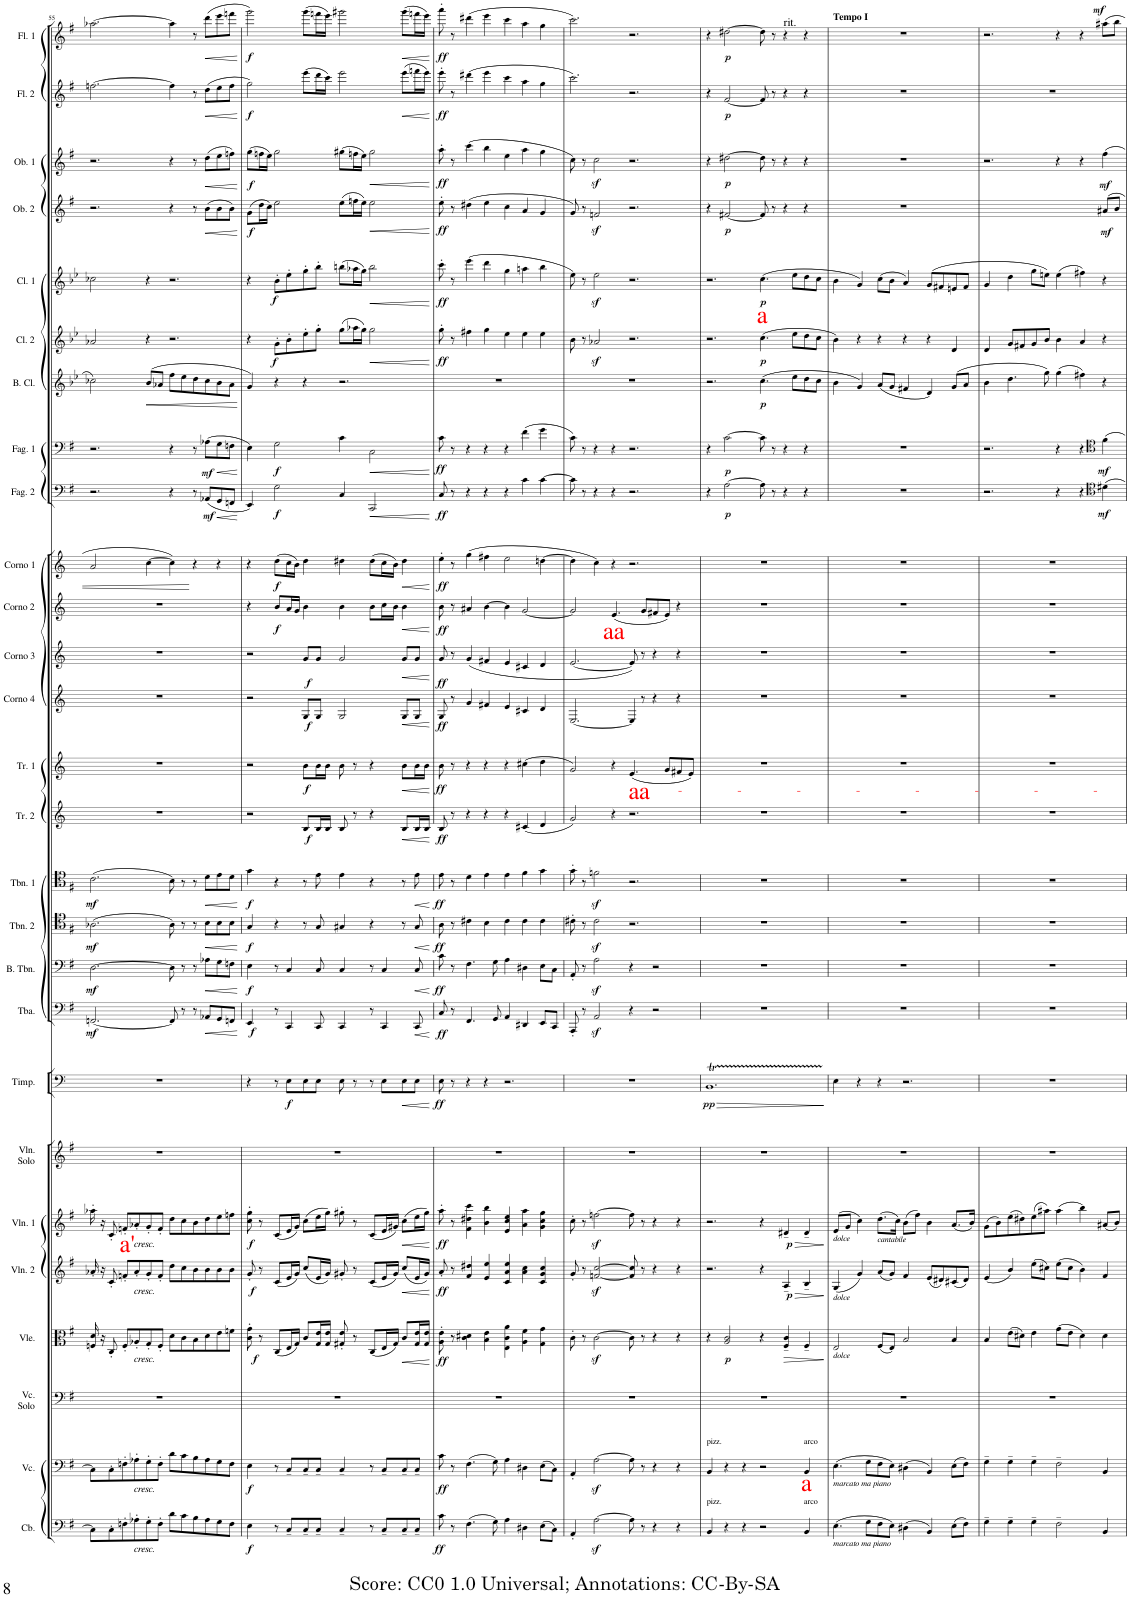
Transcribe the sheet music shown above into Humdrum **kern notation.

**kern	**dynam	**kern	**text	**dynam	**kern	**kern	**dynam	**kern	**dynam	**kern	**text	**dynam	**kern	**kern	**dynam	**kern	**dynam	**kern	**dynam	**kern	**dynam	**kern	**dynam	**kern	**dynam	**kern	**text	**dynam	**kern	**dynam	**kern	**dynam	**kern	**text	**dynam	**kern	**dynam	**kern	**dynam	**kern	**dynam	**kern	**dynam	**kern	**dynam	**kern	**text	**dynam	**kern	**dynam	**kern	**dynam	**kern	**dynam	**kern	**dynam
*part27	*part27	*part26	*part26	*part26	*part25	*part24	*part24	*part23	*part23	*part22	*part22	*part22	*part21	*part20	*part20	*part19	*part19	*part18	*part18	*part17	*part17	*part16	*part16	*part15	*part15	*part14	*part14	*part14	*part13	*part13	*part12	*part12	*part11	*part11	*part11	*part10	*part10	*part9	*part9	*part8	*part8	*part7	*part7	*part6	*part6	*part5	*part5	*part5	*part4	*part4	*part3	*part3	*part2	*part2	*part1	*part1
*staff27	*staff27	*staff26	*staff26	*staff26	*staff25	*staff24	*staff24	*staff23	*staff23	*staff22	*staff22	*staff22	*staff21	*staff20	*staff20	*staff19	*staff19	*staff18	*staff18	*staff17	*staff17	*staff16	*staff16	*staff15	*staff15	*staff14	*staff14	*staff14	*staff13	*staff13	*staff12	*staff12	*staff11	*staff11	*staff11	*staff10	*staff10	*staff9	*staff9	*staff8	*staff8	*staff7	*staff7	*staff6	*staff6	*staff5	*staff5	*staff5	*staff4	*staff4	*staff3	*staff3	*staff2	*staff2	*staff1	*staff1
*I"Contrabassi	*	*I"Violoncelli	*	*	*I"Violoncello Solo	*I"Viole	*	*I"Violini 2	*	*I"Violini 1	*	*	*I"Violino Solo	*I"Timpani	*	*I"Tuba	*	*I"Bass Trombone	*	*I"Trombone Tenore 2	*	*I"Trombone Tenore 1	*	*I"Tromba in F 2	*	*I"Tromba in F 1	*	*	*I"Corno in F 4	*	*I"Corno in F 3	*	*I"Corno in F 2	*	*	*I"Corno in F 1	*	*I"Fagotto 2	*	*I"Fagotto 1	*	*I"Bass Clarinetto in A	*	*I"Clarinetto in A 2	*	*I"Clarinetto in A 1	*	*	*I"Oboe 2	*	*I"Oboe 1	*	*I"Flauto 2	*	*I"Flauto 1	*
*I'Cb.	*	*I'Vc.	*	*	*I'Vc. Solo	*I'Vle.	*	*I'Vln. 2	*	*I'Vln. 1	*	*	*I'Vln. Solo	*I'Timp.	*	*I'Tba.	*	*I'B. Tbn.	*	*I'Tbn. 2	*	*I'Tbn. 1	*	*I'Tr. 2	*	*I'Tr. 1	*	*	*I'Corno 4	*	*I'Corno 3	*	*I'Corno 2	*	*	*I'Corno 1	*	*I'Fag. 2	*	*I'Fag. 1	*	*I'B. Cl.	*	*I'Cl. 2	*	*I'Cl. 1	*	*	*I'Ob. 2	*	*I'Ob. 1	*	*I'Fl. 2	*	*I'Fl. 1	*
!!LO:PB:g=z
*clefF4	*	*clefF4	*	*	*clefF4	*clefC3	*	*clefG2	*	*clefG2	*	*	*clefG2	*clefF4	*	*clefF4	*	*clefF4	*	*clefC4	*	*clefC4	*	*clefG2	*	*clefG2	*	*	*clefG2	*	*clefG2	*	*clefG2	*	*	*clefG2	*	*clefF4	*	*clefF4	*	*clefG2	*	*clefG2	*	*clefG2	*	*	*clefG2	*	*clefG2	*	*clefG2	*	*clefG2	*
*Trd7c12	*	*	*	*	*	*	*	*	*	*	*	*	*	*	*	*	*	*	*	*	*	*	*	*Trd-3c-5	*	*Trd-3c-5	*	*	*Trd4c7	*	*Trd4c7	*	*Trd4c7	*	*	*Trd4c7	*	*	*	*	*	*Trd9c15	*	*Trd2c3	*	*Trd2c3	*	*	*	*	*	*	*	*	*	*
*k[f#]	*	*k[f#]	*	*	*k[f#]	*k[f#]	*	*k[f#]	*	*k[f#]	*	*	*k[f#]	*k[]	*	*k[f#]	*	*k[f#]	*	*k[f#]	*	*k[f#]	*	*k[]	*	*k[]	*	*	*k[]	*	*k[]	*	*k[]	*	*	*k[]	*	*k[f#]	*	*k[f#]	*	*k[b-e-]	*	*k[b-e-]	*	*k[b-e-]	*	*	*k[f#]	*	*k[f#]	*	*k[f#]	*	*k[f#]	*
*M6/4	*	*M6/4	*	*	*M6/4	*M6/4	*	*M6/4	*	*M6/4	*	*	*M6/4	*M6/4	*	*M6/4	*	*M6/4	*	*M6/4	*	*M6/4	*	*M6/4	*	*M6/4	*	*	*M6/4	*	*M6/4	*	*M6/4	*	*	*M6/4	*	*M6/4	*	*M6/4	*	*M6/4	*	*M6/4	*	*M6/4	*	*	*M6/4	*	*M6/4	*	*M6/4	*	*M6/4	*
=55	=55	=55	=55	=55	=55	=55	=55	=55	=55	=55	=55	=55	=55	=55	=55	=55	=55	=55	=55	=55	=55	=55	=55	=55	=55	=55	=55	=55	=55	=55	=55	=55	=55	=55	=55	=55	=55	=55	=55	=55	=55	=55	=55	=55	=55	=55	=55	=55	=55	=55	=55	=55	=55	=55	=55	=55
!	!	!	!	!	!	!	!	!	!	!	!	!	!	!	!	!	!LO:DY:b	!	!LO:DY:b	!	!LO:DY:b	!	!LO:DY:b	!	!	!	!	!	!	!	!	!	!	!	!	!	!	!	!	!	!	!	!	!	!	!	!	!	!	!	!	!	!	!	!	!
8C\L]	.	8C\L]	.	.	1.r	16Fn/ 16d/	.	16a-X'/	.	16aa-X'\	.	.	1.r	1.r	.	[2.FFn/	mf	[2.D\	mf	(2.A-X\	mf	(2.c\	mf	1.r	.	1.r	.	.	1.r	.	1.r	.	1.r	.	.	2a/	.	2.r	.	2.r	.	2cc-X\	.	2a-X/	.	2cc-X\	.	.	2.r	.	2.r	.	[2.ffn\	.	[2.aa-X\	.
.	.	.	.	.	.	16r	.	16r	.	16r	.	.	.	.	.	.	.	.	.	.	.	.	.	.	.	.	.	.	.	.	.	.	.	.	.	.	.	.	.	.	.	.	.	.	.	.	.	.	.	.	.	.	.	.	.	.
8C'\	.	8C'\	.	.	.	8C'/	.	8c'/	.	8c'/	.	.	.	.	.	.	.	.	.	.	.	.	.	.	.	.	.	.	.	.	.	.	.	.	.	.	.	.	.	.	.	.	.	.	.	.	.	.	.	.	.	.	.	.	.	.
!	!	!	!	!	!	!	!	!	!	!	!LO:LY:b:color=#FF0000	!	!	!	!	!	!	!	!	!	!	!	!	!	!	!	!	!	!	!	!	!	!	!	!	!	!	!	!	!	!	!	!	!	!	!	!	!	!	!	!	!	!	!	!	!
8Fn'\	.	8Fn'\	.	.	.	8F'/L	.	8fn'/L	.	8fn'/L	a'	.	.	.	.	.	.	.	.	.	.	.	.	.	.	.	.	.	.	.	.	.	.	.	.	.	.	.	.	.	.	.	.	.	.	.	.	.	.	.	.	.	.	.	.	.
!	!	!	!	!	!	!	!	!	!	!LO:TX:b:i:t=cresc.	!	!	!	!	!	!	!	!	!	!	!	!	!	!	!	!	!	!	!	!	!	!	!	!	!	!	!	!	!	!	!	!	!	!	!	!	!	!	!	!	!	!	!	!	!	!
!	!	!	!	!	!	!	!	!LO:TX:b:i:t=cresc.	!	!	!	!	!	!	!	!	!	!	!	!	!	!	!	!	!	!	!	!	!	!	!	!	!	!	!	!	!	!	!	!	!	!	!	!	!	!	!	!	!	!	!	!	!	!	!	!
!	!	!	!	!	!	!LO:TX:b:i:t=cresc.	!	!	!	!	!	!	!	!	!	!	!	!	!	!	!	!	!	!	!	!	!	!	!	!	!	!	!	!	!	!	!	!	!	!	!	!	!	!	!	!	!	!	!	!	!	!	!	!	!	!
!	!	!LO:TX:b:i:t=cresc.	!	!	!	!	!	!	!	!	!	!	!	!	!	!	!	!	!	!	!	!	!	!	!	!	!	!	!	!	!	!	!	!	!	!	!	!	!	!	!	!	!	!	!	!	!	!	!	!	!	!	!	!	!	!
!LO:TX:b:i:t=cresc.	!	!	!	!	!	!	!	!	!	!	!	!	!	!	!	!	!	!	!	!	!	!	!	!	!	!	!	!	!	!	!	!	!	!	!	!	!	!	!	!	!	!	!	!	!	!	!	!	!	!	!	!	!	!	!	!
8A-X'\	.	8A-X'\	.	.	.	8A-X'/	.	8a-'/	.	8a-X'/	.	.	.	.	.	.	.	.	.	.	.	.	.	.	.	.	.	.	.	.	.	.	.	.	.	.	.	.	.	.	.	.	.	.	.	.	.	.	.	.	.	.	.	.	.	.
!	!	!	!	!	!	!	!	!	!	!	!	!	!	!	!	!	!	!	!	!	!	!	!	!	!	!	!	!	!	!	!	!	!	!	!	!	!	!	!	!	!	!	!LO:HP:b	!	!	!	!	!	!	!	!	!	!	!	!	!
8G'\	.	8G'\	.	.	.	8G'/	.	8g'/	.	8g'/	.	.	.	.	.	.	.	.	.	.	.	.	.	.	.	.	.	.	.	.	.	.	.	.	.	[4cc\	.	.	.	.	.	(8b-/L	<	4r	.	4r	.	.	.	.	.	.	.	.	.	.
8F'\J	.	8F'\J	.	.	.	8F'/J	.	8f'/J	.	8f'/J	.	.	.	.	.	.	.	.	.	.	.	.	.	.	.	.	.	.	.	.	.	.	.	.	.	.	.	.	.	.	.	8a-X/J	.	.	.	.	.	.	.	.	.	.	.	.	.	.
8d\L	.	8d\L	.	.	.	8d\L	.	8dd\L	.	8dd\L	.	.	.	.	.	8FF/]	.	8D\]	.	8A-\)	.	8B\)	.	.	.	.	.	.	.	.	.	.	.	.	.	4cc\]	.	4r	.	4r	.	8ff\L	.	2.r	.	2.r	.	.	4r	.	4r	.	4ff\]	.	4aa-\]	.
8c\	.	8c\	.	.	.	8c\	.	8cc\	.	8cc\	.	.	.	.	.	8r	.	8r	.	8r	.	8r	.	.	.	.	.	.	.	.	.	.	.	.	.	.	.	.	.	.	.	8ee-\	.	.	.	.	.	.	.	.	.	.	.	.	.	.
8B\	.	8B\	.	.	.	8B\	.	8b\	.	8b\	.	.	.	.	.	8r	.	8r	.	8r	.	8r	.	.	.	.	.	.	.	.	.	.	.	.	.	4r	.	8r	.	8r	.	8dd\	.	.	.	.	.	.	8r	.	8r	.	8r	.	8r	.
!	!	!	!	!	!	!	!	!	!	!	!	!	!	!	!	!	!LO:HP:b	!	!LO:HP:b	!	!LO:HP:b	!	!LO:HP:b	!	!	!	!	!	!	!	!	!	!	!	!	!	!	!	!LO:DY:b	!	!LO:DY:b	!	!	!	!	!	!	!	!	!LO:HP:b	!	!LO:HP:b	!	!LO:HP:b	!	!LO:HP:b
8A-\	.	8A-\	.	.	.	8d\	.	8b\	.	8dd\	.	.	.	.	.	8AA-X/L	<	8A-X\L	<	8B\L	<	8d\L	<	.	.	.	.	.	.	.	.	.	.	.	.	.	.	(8AA-X/L	mf	(8A-X\L	mf	8cc-\	.	.	.	.	.	.	(8b\L	<	(8dd\L	<	(8dd\L	<	(8ddd\L	<
!	!	!	!	!	!	!	!	!	!	!	!	!	!	!	!	!	!	!	!	!	!	!	!	!	!	!	!	!	!	!	!	!	!	!	!	!	!	!	!LO:HP:b	!	!LO:HP:b	!	!	!	!	!	!	!	!	!	!	!	!	!	!	!
8G\	.	8G\	.	.	.	8e\	.	8b\	.	8ee\	.	.	.	.	.	8GG/	.	8G\	.	8B\	.	8e\	.	.	.	.	.	.	.	.	.	.	.	.	.	4r	.	8GG/	<	8G\	<	8b-\	.	.	.	.	.	.	8b\	.	8ee\	.	8ee\	.	8eee\	.
8F\J	.	8F\J	.	.	.	8fn\J	.	8b\J	.	8ffn\J	.	.	.	.	.	8FFn/J	.	8Fn\J	.	8B\J	.	8d\J	.	.	.	.	.	.	.	.	.	.	.	.	.	.	.	8FFn/J	.	8Fn\J	.	8a-\J	.	.	.	.	.	.	8b\J)	.	8ffn\J)	.	8ff\J	.	8fffn\J	.
.	.	.	.	.	.	.	.	.	.	.	.	.	.	.	.	.	[	.	[	.	[	.	[	.	.	.	.	.	.	.	.	.	.	.	.	.	.	.	[	.	[	.	[	.	.	.	.	.	.	[	.	[	.	[	.	[
=56	=56	=56	=56	=56	=56	=56	=56	=56	=56	=56	=56	=56	=56	=56	=56	=56	=56	=56	=56	=56	=56	=56	=56	=56	=56	=56	=56	=56	=56	=56	=56	=56	=56	=56	=56	=56	=56	=56	=56	=56	=56	=56	=56	=56	=56	=56	=56	=56	=56	=56	=56	=56	=56	=56	=56	=56
!	!LO:DY:b	!	!	!LO:DY:b	!	!	!LO:DY:b	!	!LO:DY:b	!	!	!LO:DY:b	!	!	!	!	!LO:DY:b	!	!LO:DY:b	!	!LO:DY:b	!	!LO:DY:b	!	!	!	!	!	!	!	!	!	!	!	!	!	!	!	!	!	!	!	!	!	!	!	!	!	!	!LO:DY:b	!	!LO:DY:b	!	!LO:DY:b	!	!LO:DY:b
4E\	f	4E\	.	f	1.r	8c\' 8g\'	f	8g'/	f	8cc\' 8gg\'	.	f	1.r	4r	.	4EE/	f	4E\	f	4G/	f	4g\	f	2r	.	2r	.	.	2r	.	2r	.	4r	.	.	4r	.	4EE/)	.	4E\)	.	4g/)	.	4r	.	4r	.	.	(>8g\L	f	(>8gg\L	f	2gg\)	f	2ggg\)	f
.	.	.	.	.	.	8r	.	8r	.	8r	.	.	.	.	.	.	.	.	.	.	.	.	.	.	.	.	.	.	.	.	.	.	.	.	.	.	.	.	.	.	.	.	.	.	.	.	.	.	16dd\L	.	16ffn\L	.	.	.	.	.
.	.	.	.	.	.	.	.	.	.	.	.	.	.	.	.	.	.	.	.	.	.	.	.	.	.	.	.	.	.	.	.	.	.	.	.	.	.	.	.	.	.	.	.	.	.	.	.	.	16cc\JJ)	.	16ee\JJ)	.	.	.	.	.
!	!	!	!	!	!	!	!	!	!	!	!	!	!	!	!	!	!	!	!	!	!	!	!	!	!	!	!	!	!	!	!	!	!	!	!LO:DY:b	!	!LO:DY:b	!	!LO:DY:b	!	!LO:DY:b	!	!	!	!LO:DY:b	!	!	!LO:DY:b	!	!	!	!	!	!	!	!
8r	.	8r	.	.	.	(8C/L	.	(8c/L	.	(8c/L	.	.	.	8r	.	8r	.	8r	.	4r	.	4r	.	.	.	.	.	.	.	.	.	.	8b/L	.	f	(>8dd\L	f	2G\	f	2G\	f	4r	.	8g'\L	f	8b-'\L	.	f	2ee\	.	2gg\	.	.	.	.	.
!	!	!	!	!	!	!	!	!	!	!	!	!	!	!	!LO:DY:b	!	!	!	!	!	!	!	!	!	!	!	!	!	!	!	!	!	!	!	!	!	!	!	!	!	!	!	!	!	!	!	!	!	!	!	!	!	!	!	!	!
8C~/L	.	8C~/L	.	.	.	16E/L	.	16e/L	.	16e/L	.	.	.	8E\L	f	4CC/	.	4C/	.	.	.	.	.	.	.	.	.	.	.	.	.	.	16a/L	.	.	16cc\L	.	.	.	.	.	.	.	8b-'\	.	8ee-'\	.	.	.	.	.	.	.	.	.	.
.	.	.	.	.	.	16G/JJ)	.	16g/JJ)	.	16g/JJ)	.	.	.	.	.	.	.	.	.	.	.	.	.	.	.	.	.	.	.	.	.	.	16g/JJ	.	.	16b\JJ)	.	.	.	.	.	.	.	.	.	.	.	.	.	.	.	.	.	.	.	.
!	!	!	!	!	!	!	!	!	!	!	!	!	!	!	!	!	!	!	!	!	!	!	!	!	!LO:DY:b	!	!	!LO:DY:b	!	!LO:DY:b	!	!LO:DY:b	!	!	!	!	!	!	!	!	!	!	!	!	!	!	!	!	!	!	!	!	!	!	!	!
8C~/	.	8C~/	.	.	.	8c/L	.	(8cc/L	.	(8cc\L	.	.	.	8E\	.	.	.	.	.	8r	.	8r	.	8B/L	f	8b\L	.	f	8G/L	f	8g/L	f	4b\	.	.	4dd\	.	.	.	.	.	4r	.	8ee-'\	.	8gg'\	.	.	.	.	.	.	(>8eee\L	.	(>8ggg\L	.
8C~/J	.	8C~/J	.	.	.	16G/ 16e/L	.	16e/L	.	16ee\L	.	.	.	8E\J	.	8CC/	.	8C/	.	8G/	.	8e\	.	16B/L	.	16b\L	.	.	8G/J	.	8g/J	.	.	.	.	.	.	.	.	.	.	.	.	8gg'\J	.	8bb-'\J	.	.	.	.	.	.	16ddd\L	.	16fffn\L	.
.	.	.	.	.	.	16G/ 16e/JJ	.	16g/JJ)	.	16gg\JJ)	.	.	.	.	.	.	.	.	.	.	.	.	.	16B/JJ	.	16b\JJ	.	.	.	.	.	.	.	.	.	.	.	.	.	.	.	.	.	.	.	.	.	.	.	.	.	.	16ccc\JJ)	.	16eee\JJ)	.
4C~/	.	4C~/	.	.	.	8G#X/' 8e/'	.	8g#X'/	.	8gg#X'\	.	.	.	8E\	.	4CC/	.	4C/	.	4G#X/	.	4e\	.	8B/	.	8b\	.	.	2G/	.	2g/	.	4b\	.	.	4dd#X\	.	4C/	.	4c\	.	2.r	.	(8gg\L	.	(8bbn\L	.	.	(8ee\L	.	(8gg#X\L	.	2eee\	.	2ggg#X\	.
.	.	.	.	.	.	8r	.	8r	.	8r	.	.	.	8r	.	.	.	.	.	.	.	.	.	8r	.	8r	.	.	.	.	.	.	.	.	.	.	.	.	.	.	.	.	.	16aa-X\L	.	16aa-X\L	.	.	16ffn\L	.	16ffn\L	.	.	.	.	.
.	.	.	.	.	.	.	.	.	.	.	.	.	.	.	.	.	.	.	.	.	.	.	.	.	.	.	.	.	.	.	.	.	.	.	.	.	.	.	.	.	.	.	.	16gg\JJ)	.	16gg\JJ)	.	.	16ee\JJ)	.	16ee\JJ)	.	.	.	.	.
!	!	!	!	!	!	!	!	!	!	!	!	!	!	!	!	!	!	!	!	!	!	!	!	!	!	!	!	!	!	!	!	!	!	!	!	!	!	!	!LO:HP:b	!	!LO:HP:b	!	!	!	!LO:HP:b	!	!	!LO:HP:b	!	!LO:HP:b	!	!LO:HP:b	!	!	!	!
8r	.	8r	.	.	.	(8C/L	.	(8c/L	.	(8c/L	.	.	.	8r	.	8r	.	8r	.	4r	.	4r	.	4r	.	4r	.	.	.	.	.	.	8b\L	.	.	(8dd#\L	.	2CC/	<	2C\	<	.	.	2gg\	<	2bb\	.	<	2ee\	<	2gg#\	<	.	.	.	.
8C~/L	.	8C~/L	.	.	.	16E/L	.	16e/L	.	16e/L	.	.	.	8E\L	.	4CC/	.	4C/	.	.	.	.	.	.	.	.	.	.	.	.	.	.	16cc\L	.	.	16cc\L	.	.	.	.	.	.	.	.	.	.	.	.	.	.	.	.	.	.	.	.
.	.	.	.	.	.	16G#/JJ)	.	16g#/JJ)	.	16g#X/JJ)	.	.	.	.	.	.	.	.	.	.	.	.	.	.	.	.	.	.	.	.	.	.	16b\JJ	.	.	16b\JJ)	.	.	.	.	.	.	.	.	.	.	.	.	.	.	.	.	.	.	.	.
!	!	!	!	!	!	!	!LO:HP:b	!	!LO:HP:b	!	!	!LO:HP:b	!	!	!LO:HP:b	!	!	!	!	!	!	!	!	!	!LO:HP:b	!	!	!LO:HP:b	!	!LO:HP:b	!	!LO:HP:b	!	!	!LO:HP:b	!	!LO:HP:b	!	!	!	!	!	!	!	!	!	!	!	!	!	!	!	!	!LO:HP:b	!	!LO:HP:b
8C~/	.	8C~/	.	.	.	8c/L	<	(8cc/L	<	(8cc\L	.	<	.	8E\	<	.	.	.	.	8r	.	8r	.	8B/L	<	8b\L	.	<	8G/L	<	8g/L	<	4b\	.	<	4dd#\	<	.	.	.	.	.	.	.	.	.	.	.	.	.	.	.	(8eee\L	<	(8ggg#\L	<
!	!	!	!	!	!	!	!	!	!	!	!	!	!	!	!	!	!LO:HP:b	!	!LO:HP:b	!	!LO:HP:b	!	!LO:HP:b	!	!	!	!	!	!	!	!	!	!	!	!	!	!	!	!	!	!	!	!	!	!	!	!	!	!	!	!	!	!	!	!	!
8C~/J	.	8C~/J	.	.	.	16G#/ 16e/L	.	16e/L	.	16ee\L	.	.	.	8E\J	.	8CC/	<	8C/	<	8G#/	<	8e\	<	16B/L	.	16b\L	.	.	8G/J	.	8g/J	.	.	.	.	.	.	.	.	.	.	.	.	.	.	.	.	.	.	.	.	.	16fffn\L	.	16fffn\L	.
.	.	.	.	.	.	16G#/ 16e/JJ	.	16g#/JJ)	.	16gg#\JJ)	.	.	.	.	.	.	.	.	.	.	.	.	.	16B/JJ	.	16b\JJ	.	.	.	.	.	.	.	.	.	.	.	.	.	.	.	.	.	.	.	.	.	.	.	.	.	.	16eee\JJ)	.	16eee\JJ)	.
.	.	.	.	.	.	.	[	.	[	.	.	[	.	.	[	.	[	.	[	.	[	.	[	.	[	.	.	[	.	[	.	[	.	.	[	.	[	.	[	.	[	.	.	.	[	.	.	[	.	[	.	[	.	[	.	[
=57	=57	=57	=57	=57	=57	=57	=57	=57	=57	=57	=57	=57	=57	=57	=57	=57	=57	=57	=57	=57	=57	=57	=57	=57	=57	=57	=57	=57	=57	=57	=57	=57	=57	=57	=57	=57	=57	=57	=57	=57	=57	=57	=57	=57	=57	=57	=57	=57	=57	=57	=57	=57	=57	=57	=57	=57
!	!LO:DY:b	!	!	!LO:DY:b	!	!	!LO:DY:b	!	!LO:DY:b	!	!	!LO:DY:b	!	!	!LO:DY:b	!	!LO:DY:b	!	!LO:DY:b	!	!LO:DY:b	!	!LO:DY:b	!	!LO:DY:b	!	!	!LO:DY:b	!	!LO:DY:b	!	!LO:DY:b	!	!	!LO:DY:b	!	!LO:DY:b	!	!LO:DY:b	!	!LO:DY:b	!	!	!	!LO:DY:b	!	!	!LO:DY:b	!	!LO:DY:b	!	!LO:DY:b	!	!LO:DY:b	!	!LO:DY:b
8c\	ff	8c\	.	ff	1.r	8A\' 8e\'	ff	8a'/	ff	8aa'\	.	ff	1.r	8E\	ff	8C/	ff	8c\	ff	8A\	ff	8e\	ff	8B/	ff	8b\	.	ff	8G/	ff	8g/	ff	8b'<\	.	ff	8ee'>\	ff	8C/	ff	8c\	ff	1.r	.	8gg'\	ff	8ccc'\	.	ff	8ee'\	ff	8aa'\	ff	8eee'\	ff	8aaa'\	ff
8r	.	8r	.	.	.	8r	.	8r	.	8r	.	.	.	8r	.	8r	.	8r	.	8r	.	8r	.	8r	.	8r	.	.	8r	.	8r	.	8r	.	.	8r	.	8r	.	8r	.	.	.	8r	.	8r	.	.	8r	.	8r	.	8r	.	8r	.
(4.F#\	.	(4.F#\	.	.	.	4c\ 4d#X\	.	4f#/ 4dd#X/	.	4f#\ 4dd#X\ 4ccc\	.	.	.	4r	.	4.FF#/	.	4.F#\	.	4c#X\	.	4d\	.	4r	.	4r	.	.	4g/	.	(4g/	.	4a#X/	.	.	(4gg\	.	4r	.	4r	.	.	.	4ff#X\	.	(4eee-\	.	.	(4dd#X\	.	(4ccc\	.	(4ddd#X\	.	(4ddd#X\	.
.	.	.	.	.	.	4B\ 4e\	.	4e/ 4ee/	.	4b\ 4bb\	.	.	.	4r	.	.	.	.	.	4B\	.	4e\	.	4r	.	4r	.	.	4f#X/	.	4f#X/	.	[4b\	.	.	4ff#X\	.	4r	.	4r	.	.	.	4gg\	.	4ddd\	.	.	4ee\	.	4bb\	.	4eee\	.	4eee\	.
8G\)	.	8G\)	.	.	.	.	.	.	.	.	.	.	.	.	.	8GG/	.	8G\	.	.	.	.	.	.	.	.	.	.	.	.	.	.	.	.	.	.	.	.	.	.	.	.	.	.	.	.	.	.	.	.	.	.	.	.	.	.
4A\	.	4A\	.	.	.	4E\ 4c\ 4a\	.	4c/ 4a/ 4ee/	.	4e/ 4cc/ 4ee/	.	.	.	2.r	.	4AA/	.	4A\	.	4c#\	.	4e\	.	4r	.	4r	.	.	4e/	.	4e/	.	4b\]	.	.	2ee\	.	4r	.	4r	.	.	.	4ee-\	.	4gg\	.	.	4cc\	.	4ee\	.	4ccc\	.	4ccc\	.
4D#X\	.	4D#X\	.	.	.	4A\ 4f#\	.	4a\ 4cc\	.	4a\ 4aa\	.	.	.	.	.	4DD#X/	.	4D#X\	.	4c#\	.	4f#\	.	(4c#X/	.	(>4cc#X\	.	.	4c#X/	.	4c#X/	.	[2g/	.	.	.	.	4c\	.	(>4f#\	.	.	.	4ee-\	.	4aan\	.	.	4a/	.	4aa\	.	4aa\	.	4aa\	.
(8E\L	.	(8E\L	.	.	.	4G\ 4g\	.	4c/ 4g/ 4cc/	.	4g\ 4cc\ 4gg\	.	.	.	.	.	8EE/L	.	8E\L	.	4c#\	.	4g\	.	4d/	.	4dd\	.	.	4d/	.	4d/	.	.	.	.	[4ddn\	.	[4c\	.	4g\	.	.	.	4ee-\	.	4bb-\	.	.	4g/	.	4gg\	.	4gg\	.	4gg\	.
8C\J)	.	8C\J)	.	.	.	.	.	.	.	.	.	.	.	.	.	8CC/J	.	8C\J	.	.	.	.	.	.	.	.	.	.	.	.	.	.	.	.	.	.	.	.	.	.	.	.	.	.	.	.	.	.	.	.	.	.	.	.	.	.
=58	=58	=58	=58	=58	=58	=58	=58	=58	=58	=58	=58	=58	=58	=58	=58	=58	=58	=58	=58	=58	=58	=58	=58	=58	=58	=58	=58	=58	=58	=58	=58	=58	=58	=58	=58	=58	=58	=58	=58	=58	=58	=58	=58	=58	=58	=58	=58	=58	=58	=58	=58	=58	=58	=58	=58	=58
4AA'/	.	4AA'/	.	.	1.r	8c'\	.	8g'/	.	8cc'\	.	.	1.r	1.r	.	8AAA'/	.	8AA'/	.	8c#X'\	.	8g'\	.	2g/)	.	2g/)	.	.	[<2.E/	.	[2.e/	.	2g/]	.	.	4dd\]	.	8c\]	.	8c\)	.	1.r	.	8b-\	.	8ee-\)	.	.	8g/)	.	8cc\)	.	2.ccc\)	.	2.ccc\)	.
.	.	.	.	.	.	8r	.	8r	.	8r	.	.	.	.	.	8r	.	8r	.	8r	.	8r	.	.	.	.	.	.	.	.	.	.	.	.	.	.	.	8r	.	8r	.	.	.	8r	.	8r	.	.	8r	.	8r	.	.	.	.	.
[2Az<\	.	[2Az<\	.	.	.	[2cz<\	.	[2fn/z< [2cc/z<	.	[2ffnz<\	.	.	.	.	.	2AAz</	.	2Az<\	.	2c#z<\	.	2fnz<\	.	.	.	.	.	.	.	.	.	.	.	.	.	4cc\)	.	4r	.	4r	.	.	.	2a-Xz</	.	2ee-z<\	.	.	2fnz</	.	2ccz<\	.	.	.	.	.
!	!	!	!	!	!	!	!	!	!	!	!	!	!	!	!	!	!	!	!	!	!	!	!	!	!	!	!	!	!	!	!	!	!	!LO:LY:b:color=#FF0000	!	!	!	!	!	!	!	!	!	!	!	!	!	!	!	!	!	!	!	!	!	!
.	.	.	.	.	.	.	.	.	.	.	.	.	.	.	.	.	.	.	.	.	.	.	.	4r	.	4r	.	.	.	.	.	.	(4.e/	aa	.	4r	.	4r	.	4r	.	.	.	.	.	.	.	.	.	.	.	.	.	.	.	.
!	!	!	!	!	!	!	!	!	!	!	!	!	!	!	!	!	!	!	!	!	!	!	!	!	!	!	!LO:LY:b:color=#FF0000	!	!	!	!	!	!	!	!	!	!	!	!	!	!	!	!	!	!	!	!	!	!	!	!	!	!	!	!	!
8A\]	.	8A\]	.	.	.	8c\]	.	8f/] 8cc/]	.	8ff\]	.	.	.	.	.	4r	.	4r	.	2.r	.	2.r	.	2.r	.	(4.e/	aa-	.	8E/]	.	8e/])	.	.	.	.	2.r	.	2.r	.	2.r	.	.	.	2.r	.	2.r	.	.	2.r	.	2.r	.	2.r	.	2.r	.
8r	.	8r	.	.	.	8r	.	8r	.	8r	.	.	.	.	.	.	.	.	.	.	.	.	.	.	.	.	.	.	8r	.	8r	.	8g/L	.	.	.	.	.	.	.	.	.	.	.	.	.	.	.	.	.	.	.	.	.	.	.
4r	.	4r	.	.	.	4r	.	4r	.	4r	.	.	.	.	.	2r	.	2r	.	.	.	.	.	.	.	.	.	.	4r	.	4r	.	8f#X/	.	.	.	.	.	.	.	.	.	.	.	.	.	.	.	.	.	.	.	.	.	.	.
.	.	.	.	.	.	.	.	.	.	.	.	.	.	.	.	.	.	.	.	.	.	.	.	.	.	8g/L	.	.	.	.	.	.	8e/J)	.	.	.	.	.	.	.	.	.	.	.	.	.	.	.	.	.	.	.	.	.	.	.
4r	.	4r	.	.	.	4r	.	4r	.	4r	.	.	.	.	.	.	.	.	.	.	.	.	.	.	.	8f#X/	.	.	4r	.	4r	.	4r	.	.	.	.	.	.	.	.	.	.	.	.	.	.	.	.	.	.	.	.	.	.	.
.	.	.	.	.	.	.	.	.	.	.	.	.	.	.	.	.	.	.	.	.	.	.	.	.	.	8e/J)	.	.	.	.	.	.	.	.	.	.	.	.	.	.	.	.	.	.	.	.	.	.	.	.	.	.	.	.	.	.
=59	=59	=59	=59	=59	=59	=59	=59	=59	=59	=59	=59	=59	=59	=59	=59	=59	=59	=59	=59	=59	=59	=59	=59	=59	=59	=59	=59	=59	=59	=59	=59	=59	=59	=59	=59	=59	=59	=59	=59	=59	=59	=59	=59	=59	=59	=59	=59	=59	=59	=59	=59	=59	=59	=59	=59	=59
!	!	!LO:TX:a:t=pizz.	!	!	!	!	!	!	!	!	!	!	!	!	!	!	!	!	!	!	!	!	!	!	!	!	!	!	!	!	!	!	!	!	!	!	!	!	!	!	!	!	!	!	!	!	!	!	!	!	!	!	!	!	!	!
!LO:TX:a:t=pizz.	!	!	!	!	!	!	!	!	!	!	!	!	!	!	!	!	!	!	!	!	!	!	!	!	!	!	!	!	!	!	!	!	!	!	!	!	!	!	!	!	!	!	!	!	!	!	!	!	!	!	!	!	!	!	!	!
!	!	!	!	!	!	!	!	!	!	!	!	!	!	!	!LO:HP:b	!	!	!	!	!	!	!	!	!	!	!	!	!	!	!	!	!	!	!	!	!	!	!	!	!	!	!	!	!	!	!	!	!	!	!	!	!	!	!	!	!
!	!	!	!	!	!	!	!	!	!	!	!	!	!	!	!LO:DY:n=1:b	!	!	!	!	!	!	!	!	!	!	!	!	!	!	!	!	!	!	!	!	!	!	!	!	!	!	!	!	!	!	!	!	!	!	!	!	!	!	!	!	!
4BB/	.	4BB/	.	.	1.r	4r	.	2.r	.	2.r	.	.	1.r	1.BBt	> pp	1.r	.	1.r	.	1.r	.	1.r	.	1.r	.	1.r	.	.	1.r	.	1.r	.	1.r	.	.	1.r	.	4r	.	4r	.	2.r	.	2.r	.	2.r	.	.	4r	.	4r	.	4r	.	4r	.
!	!	!	!	!	!	!	!LO:DY:b	!	!	!	!	!	!	!	!	!	!	!	!	!	!	!	!	!	!	!	!	!	!	!	!	!	!	!	!	!	!	!	!LO:DY:b	!	!LO:DY:b	!	!	!	!	!	!	!	!	!LO:DY:b	!	!LO:DY:b	!	!LO:DY:b	!	!LO:DY:b
4r	.	4r	.	.	.	2A/ 2c/	p	.	.	.	.	.	.	.	.	.	.	.	.	.	.	.	.	.	.	.	.	.	.	.	.	.	.	.	.	.	.	[2A\	p	[2c\	p	.	.	.	.	.	.	.	[2f#X/	p	[2dd#X\	p	[2f#/	p	[2dd#X\	p
4r	.	4r	.	.	.	.	.	.	.	.	.	.	.	.	.	.	.	.	.	.	.	.	.	.	.	.	.	.	.	.	.	.	.	.	.	.	.	.	.	.	.	.	.	.	.	.	.	.	.	.	.	.	.	.	.	.
!	!	!	!	!	!	!	!	!	!	!	!	!	!	!	!	!	!	!	!	!	!	!	!	!	!	!	!	!	!	!	!	!	!	!	!	!	!	!	!	!	!	!	!LO:DY:b	!	!LO:DY:b	!	!LO:LY:b:color=#FF0000	!LO:DY:b	!	!	!	!	!	!	!	!
2r	.	2r	.	.	.	4r	.	4r	.	4r	.	.	.	.	.	.	.	.	.	.	.	.	.	.	.	.	.	.	.	.	.	.	.	.	.	.	.	8A\]	.	8c\]	.	(4.cc\	p	(4.cc\	p	(4.cc\	a	p	8f#/]	.	8dd#\]	.	8f#/]	.	8dd#\]	.
.	.	.	.	.	.	.	.	.	.	.	.	.	.	.	.	.	.	.	.	.	.	.	.	.	.	.	.	.	.	.	.	.	.	.	.	.	.	8r	.	8r	.	.	.	.	.	.	.	.	8r	.	8r	.	8r	.	8r	.
!	!	!	!	!	!	!	!LO:HP:b	!	!LO:HP:b	!	!	!LO:HP:b	!	!	!	!	!	!	!	!	!	!	!	!	!	!	!	!	!	!	!	!	!	!	!	!	!	!	!	!	!	!	!	!	!	!	!	!	!	!	!	!	!	!	!	!
!	!	!	!	!	!	!	!	!	!LO:DY:n=1:b	!	!	!LO:DY:n=1:b	!	!	!	!	!	!	!	!	!	!	!	!	!	!	!	!	!	!	!	!	!	!	!	!	!	!	!	!	!	!	!	!	!	!	!	!	!	!	!	!	!	!	!	!
.	.	.	.	.	.	4F#/~ 4c/~	>	4A~/	> p	4d#X~/	.	> p	.	.	.	.	.	.	.	.	.	.	.	.	.	.	.	.	.	.	.	.	.	.	.	.	.	4r	.	4r	.	.	.	.	.	.	.	.	4r	.	4r	.	4r	.	4r	.
.	.	.	.	.	.	.	.	.	.	.	.	.	.	.	.	.	.	.	.	.	.	.	.	.	.	.	.	.	.	.	.	.	.	.	.	.	.	.	.	.	.	8ee-\L	.	8ee-\L	.	8ee-\L	.	.	.	.	.	.	.	.	.	.
!	!	!LO:TX:a:t=arco	!	!	!	!	!	!	!	!	!	!	!	!	!	!	!	!	!	!	!	!	!	!	!	!	!	!	!	!	!	!	!	!	!	!	!	!	!	!	!	!	!	!	!	!	!	!	!	!	!	!	!	!	!	!
!LO:TX:a:t=arco	!	!	!	!	!	!	!	!	!	!	!	!	!	!	!	!	!	!	!	!	!	!	!	!	!	!	!	!	!	!	!	!	!	!	!	!	!	!	!	!	!	!	!	!	!	!	!	!	!	!	!	!	!	!	!	!
!	!	!	!LO:LY:b:color=#FF0000	!	!	!	!	!	!	!	!	!	!	!	!	!	!	!	!	!	!	!	!	!	!	!	!	!	!	!	!	!	!	!	!	!	!	!	!	!	!	!	!	!	!	!	!	!	!	!	!	!	!	!	!	!
4BB/	.	4BB/	a	.	.	4F#~/	.	4B~/	.	4d#~/	.	.	.	.	.	.	.	.	.	.	.	.	.	.	.	.	.	.	.	.	.	.	.	.	.	.	.	4r	.	4r	.	8dd\	.	8dd\	.	8dd\	.	.	4r	.	4r	.	4r	.	4r	.
.	.	.	.	.	.	.	.	.	.	.	.	.	.	.	.	.	.	.	.	.	.	.	.	.	.	.	.	.	.	.	.	.	.	.	.	.	.	.	.	.	.	8cc\J	.	8cc\J	.	8cc\J	.	.	.	.	.	.	.	.	.	.
.	.	.	.	.	.	.	]	.	]	.	.	]	.	.	]	.	.	.	.	.	.	.	.	.	.	.	.	.	.	.	.	.	.	.	.	.	.	.	.	.	.	.	.	.	.	.	.	.	.	.	.	.	.	.	.	.
=60	=60	=60	=60	=60	=60	=60	=60	=60	=60	=60	=60	=60	=60	=60	=60	=60	=60	=60	=60	=60	=60	=60	=60	=60	=60	=60	=60	=60	=60	=60	=60	=60	=60	=60	=60	=60	=60	=60	=60	=60	=60	=60	=60	=60	=60	=60	=60	=60	=60	=60	=60	=60	=60	=60	=60	=60
!	!	!	!	!	!	!	!	!	!	!LO:TX:b:i:t=dolce	!	!	!	!	!	!	!	!	!	!	!	!	!	!	!	!	!	!	!	!	!	!	!	!	!	!	!	!	!	!	!	!	!	!	!	!	!	!	!	!	!	!	!	!	!	!
!	!	!	!	!	!	!	!	!LO:TX:b:i:t=dolce	!	!	!	!	!	!	!	!	!	!	!	!	!	!	!	!	!	!	!	!	!	!	!	!	!	!	!	!	!	!	!	!	!	!	!	!	!	!	!	!	!	!	!	!	!	!	!	!
!	!	!	!	!	!	!LO:TX:b:i:t=dolce	!	!	!	!	!	!	!	!	!	!	!	!	!	!	!	!	!	!	!	!	!	!	!	!	!	!	!	!	!	!	!	!	!	!	!	!	!	!	!	!	!	!	!	!	!	!	!	!	!	!
!	!	!LO:TX:b:i:t=marcato ma piano	!	!	!	!	!	!	!	!	!	!	!	!	!	!	!	!	!	!	!	!	!	!	!	!	!	!	!	!	!	!	!	!	!	!	!	!	!	!	!	!	!	!	!	!	!	!	!	!	!	!	!	!	!	!
!LO:TX:b:i:t=marcato ma piano	!	!	!	!	!	!	!	!	!	!	!	!	!	!	!	!	!	!	!	!	!	!	!	!	!	!	!	!	!	!	!	!	!	!	!	!	!	!	!	!	!	!	!	!	!	!	!	!	!	!	!	!	!	!	!	!
(4.E\	.	(4.E\	.	.	1.r	2E/	.	(4G/	.	(8e/L	.	.	1.r	4E\	.	1.r	.	1.r	.	1.r	.	1.r	.	1.r	.	1.r	.	.	1.r	.	1.r	.	1.r	.	.	1.r	.	1.r	.	1.r	.	4b-\	.	4b-\)	.	4b-\	.	.	1.r	.	1.r	.	1.r	.	1.r	.
.	.	.	.	.	.	.	.	.	.	8g/J	.	.	.	.	.	.	.	.	.	.	.	.	.	.	.	.	.	.	.	.	.	.	.	.	.	.	.	.	.	.	.	.	.	.	.	.	.	.	.	.	.	.	.	.	.	.
.	.	.	.	.	.	.	.	4g/)	.	4cc\)	.	.	.	4r	.	.	.	.	.	.	.	.	.	.	.	.	.	.	.	.	.	.	.	.	.	.	.	.	.	.	.	4g/)	.	4r	.	4g/)	.	.	.	.	.	.	.	.	.	.
8G\L	.	8G\L	.	.	.	.	.	.	.	.	.	.	.	.	.	.	.	.	.	.	.	.	.	.	.	.	.	.	.	.	.	.	.	.	.	.	.	.	.	.	.	.	.	.	.	.	.	.	.	.	.	.	.	.	.	.
!	!	!	!	!	!	!	!	!	!	!LO:TX:b:i:t=cantabile	!	!	!	!	!	!	!	!	!	!	!	!	!	!	!	!	!	!	!	!	!	!	!	!	!	!	!	!	!	!	!	!	!	!	!	!	!	!	!	!	!	!	!	!	!	!
8F#\	.	8F#\	.	.	.	(8F#/L	.	(8a/L	.	(8.dd\L	.	.	.	4r	.	.	.	.	.	.	.	.	.	.	.	.	.	.	.	.	.	.	.	.	.	.	.	.	.	.	.	(8a/L	.	4r	.	(8cc\L	.	.	.	.	.	.	.	.	.	.
8E\J)	.	8E\J)	.	.	.	8E/J)	.	8g/J)	.	.	.	.	.	.	.	.	.	.	.	.	.	.	.	.	.	.	.	.	.	.	.	.	.	.	.	.	.	.	.	.	.	8g/J	.	.	.	8b-\J	.	.	.	.	.	.	.	.	.	.
.	.	.	.	.	.	.	.	.	.	16cc\Jk)	.	.	.	.	.	.	.	.	.	.	.	.	.	.	.	.	.	.	.	.	.	.	.	.	.	.	.	.	.	.	.	.	.	.	.	.	.	.	.	.	.	.	.	.	.	.
(4D#X\	.	(4D#X\	.	.	.	2B/	.	4f#/	.	(8b\L	.	.	.	2.r	.	.	.	.	.	.	.	.	.	.	.	.	.	.	.	.	.	.	.	.	.	.	.	.	.	.	.	4f#X/	.	4r	.	4a/)	.	.	.	.	.	.	.	.	.	.
.	.	.	.	.	.	.	.	.	.	8ff#\J)	.	.	.	.	.	.	.	.	.	.	.	.	.	.	.	.	.	.	.	.	.	.	.	.	.	.	.	.	.	.	.	.	.	.	.	.	.	.	.	.	.	.	.	.	.	.
4BB/)	.	4BB/)	.	.	.	.	.	(8e/L	.	4b\	.	.	.	.	.	.	.	.	.	.	.	.	.	.	.	.	.	.	.	.	.	.	.	.	.	.	.	.	.	.	.	4d/)	.	4r	.	(8g/L	.	.	.	.	.	.	.	.	.	.
.	.	.	.	.	.	.	.	8d#X/)	.	.	.	.	.	.	.	.	.	.	.	.	.	.	.	.	.	.	.	.	.	.	.	.	.	.	.	.	.	.	.	.	.	.	.	.	.	8f#X/	.	.	.	.	.	.	.	.	.	.
(8E\L	.	(8E\L	.	.	.	4B/	.	(8c#X/	.	(8.a/L	.	.	.	.	.	.	.	.	.	.	.	.	.	.	.	.	.	.	.	.	.	.	.	.	.	.	.	.	.	.	.	(8g/L	.	4d/	.	8en/	.	.	.	.	.	.	.	.	.	.
8F#\J)	.	8F#\J)	.	.	.	.	.	8d#/J)	.	.	.	.	.	.	.	.	.	.	.	.	.	.	.	.	.	.	.	.	.	.	.	.	.	.	.	.	.	.	.	.	.	8a/J	.	.	.	8f#/J	.	.	.	.	.	.	.	.	.	.
.	.	.	.	.	.	.	.	.	.	16b/Jk)	.	.	.	.	.	.	.	.	.	.	.	.	.	.	.	.	.	.	.	.	.	.	.	.	.	.	.	.	.	.	.	.	.	.	.	.	.	.	.	.	.	.	.	.	.	.
=61	=61	=61	=61	=61	=61	=61	=61	=61	=61	=61	=61	=61	=61	=61	=61	=61	=61	=61	=61	=61	=61	=61	=61	=61	=61	=61	=61	=61	=61	=61	=61	=61	=61	=61	=61	=61	=61	=61	=61	=61	=61	=61	=61	=61	=61	=61	=61	=61	=61	=61	=61	=61	=61	=61	=61	=61
4G~\	.	4G~\	.	.	1.r	4B/	.	(4e/	.	(8g\L	.	.	1.r	1.r	.	1.r	.	1.r	.	1.r	.	1.r	.	1.r	.	1.r	.	.	1.r	.	1.r	.	1.r	.	.	1.r	.	2.r	.	2.r	.	4b-\	.	4d/	.	4g/	.	.	2.ryy	.	2.r	.	1.r	.	2.r	.
.	.	.	.	.	.	.	.	.	.	8b\)	.	.	.	.	.	.	.	.	.	.	.	.	.	.	.	.	.	.	.	.	.	.	.	.	.	.	.	.	.	.	.	.	.	.	.	.	.	.	.	.	.	.	.	.	.	.
4G~\	.	4G~\	.	.	.	(8e\L	.	4b/)	.	(8ee\	.	.	.	.	.	.	.	.	.	.	.	.	.	.	.	.	.	.	.	.	.	.	.	.	.	.	.	.	.	.	.	4.dd\	.	8g/L	.	4dd\	.	.	.	.	.	.	.	.	.	.
.	.	.	.	.	.	8d#X\J)	.	.	.	8dd#X\)	.	.	.	.	.	.	.	.	.	.	.	.	.	.	.	.	.	.	.	.	.	.	.	.	.	.	.	.	.	.	.	.	.	8f#X/	.	.	.	.	.	.	.	.	.	.	.	.
4G~\	.	4G~\	.	.	.	4e\	.	(8ee\L	.	(8ee\	.	.	.	.	.	.	.	.	.	.	.	.	.	.	.	.	.	.	.	.	.	.	.	.	.	.	.	.	.	.	.	.	.	8g/	.	8gg\L	.	.	.	.	.	.	.	.	.	.
.	.	.	.	.	.	.	.	8cc#X\J)	.	8aa#X\J)	.	.	.	.	.	.	.	.	.	.	.	.	.	.	.	.	.	.	.	.	.	.	.	.	.	.	.	.	.	.	.	8gg\)	.	8b-/J	.	8een\J)	.	.	.	.	.	.	.	.	.	.
2F#~\	.	2F#~\	.	.	.	(8g\L	.	(8ee\L	.	(4aa#\	.	.	.	.	.	.	.	.	.	.	.	.	.	.	.	.	.	.	.	.	.	.	.	.	.	.	.	4r	.	4r	.	(4gg\	.	4b-\	.	(4ee\	.	.	4ryy	.	4r	.	.	.	4r	.
.	.	.	.	.	.	8e\J	.	8cc#\J	.	.	.	.	.	.	.	.	.	.	.	.	.	.	.	.	.	.	.	.	.	.	.	.	.	.	.	.	.	.	.	.	.	.	.	.	.	.	.	.	.	.	.	.	.	.	.	.
.	.	.	.	.	.	4d#\)	.	4b\)	.	4bb\)	.	.	.	.	.	.	.	.	.	.	.	.	.	.	.	.	.	.	.	.	.	.	.	.	.	.	.	4r	.	4r	.	4ff#X\)	.	4a/	.	4ff#X\)	.	.	4ryy	.	4r	.	.	.	4r	.
*	*	*	*	*	*	*	*	*	*	*	*	*	*	*	*	*	*	*	*	*	*	*	*	*	*	*	*	*	*	*	*	*	*	*	*	*	*	*clefC4	*	*clefC4	*	*	*	*	*	*	*	*	*	*	*	*	*	*	*	*
!	!	!	!	!	!	!	!	!	!	!	!	!	!	!	!	!	!	!	!	!	!	!	!	!	!	!	!	!	!	!	!	!	!	!	!	!	!	!	!LO:DY:b	!	!LO:DY:b	!	!	!	!	!	!	!	!	!LO:DY:b	!	!LO:DY:b	!	!	!	!LO:DY:a
4BB/	.	4BB/	.	.	.	4d#\	.	4f#/	.	(8a#X/L	.	.	.	.	.	.	.	.	.	.	.	.	.	.	.	.	.	.	.	.	.	.	.	.	.	.	.	4d#X\	mf	4f#\	mf	4r	.	4r	.	4r	.	.	8a#X/L	mf	4ff#\	mf	.	.	8aa#X\L	mf
.	.	.	.	.	.	.	.	.	.	8b/J)	.	.	.	.	.	.	.	.	.	.	.	.	.	.	.	.	.	.	.	.	.	.	.	.	.	.	.	.	.	.	.	.	.	.	.	.	.	.	8b/J	.	.	.	.	.	8bb\J	.
=	=	=	=	=	=	=	=	=	=	=	=	=	=	=	=	=	=	=	=	=	=	=	=	=	=	=	=	=	=	=	=	=	=	=	=	=	=	=	=	=	=	=	=	=	=	=	=	=	=	=	=	=	=	=	=	=
*-	*-	*-	*-	*-	*-	*-	*-	*-	*-	*-	*-	*-	*-	*-	*-	*-	*-	*-	*-	*-	*-	*-	*-	*-	*-	*-	*-	*-	*-	*-	*-	*-	*-	*-	*-	*-	*-	*-	*-	*-	*-	*-	*-	*-	*-	*-	*-	*-	*-	*-	*-	*-	*-	*-	*-	*-
